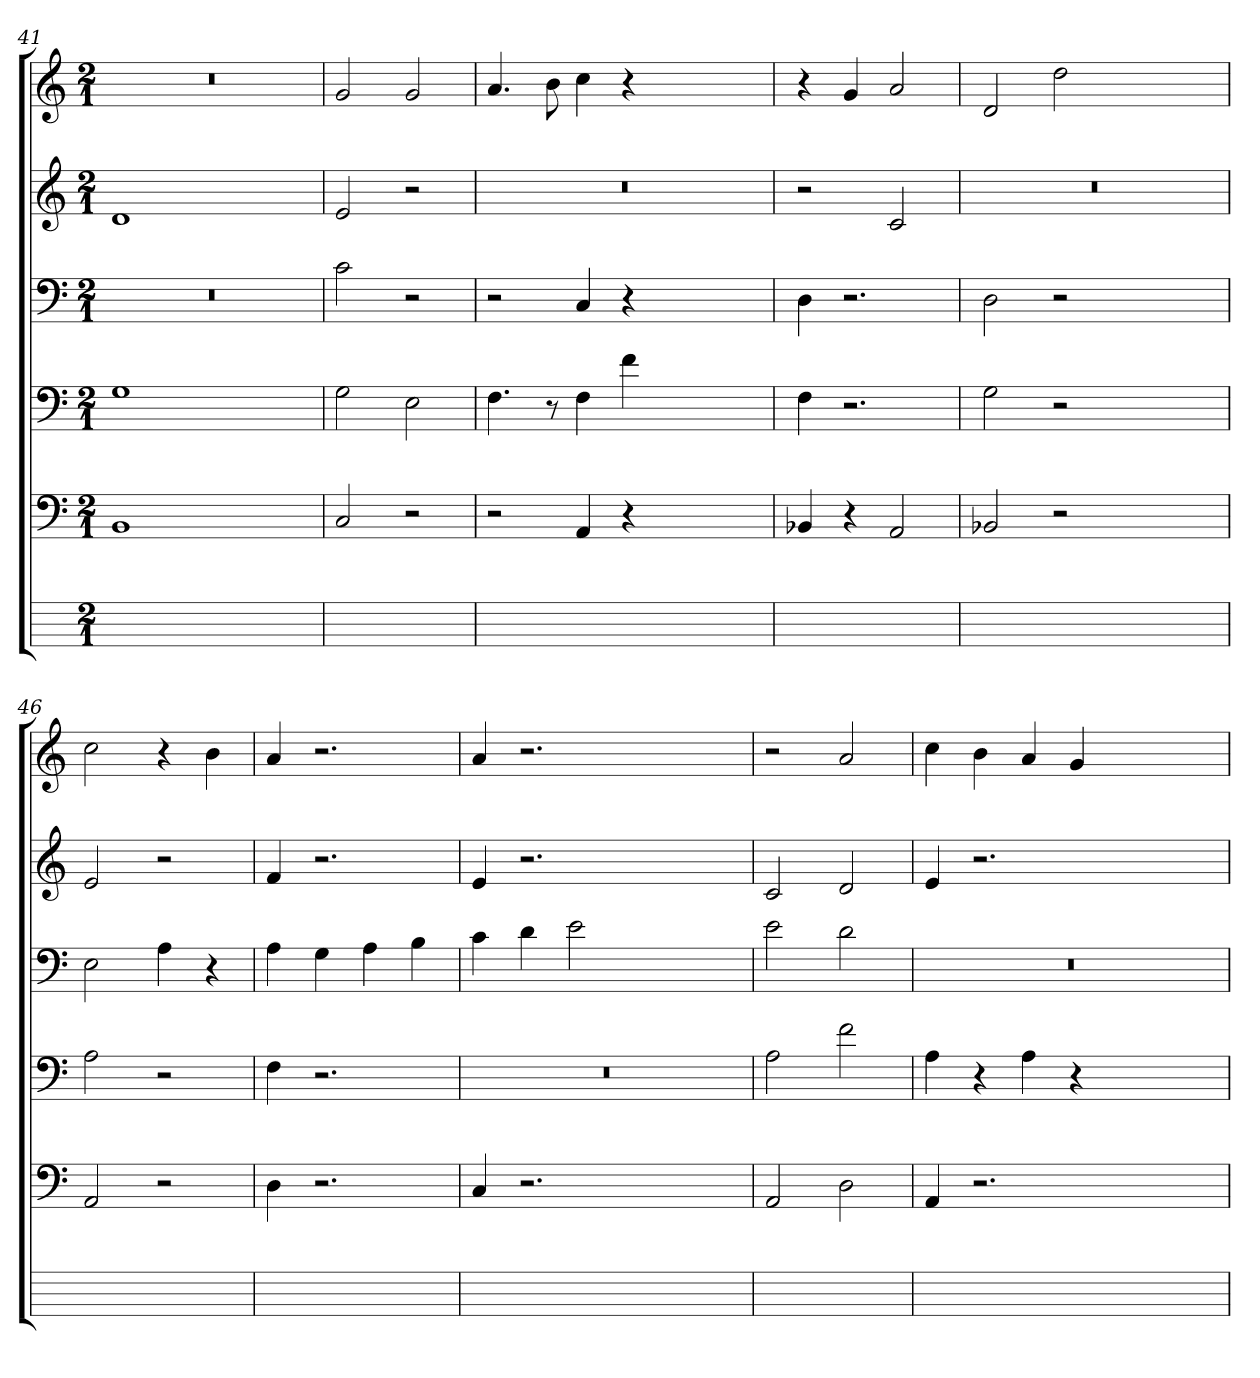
**kern	**kern	**kern	**kern	**kern	**kern
*part6	*part5	*part4	*part3	*part2	*part1
*staff6	*staff5	*staff4	*staff3	*staff2	*staff1
*	*clefF4	*clefF4	*clefF4	*clefG2	*clefG2
*	*k[]	*k[]	*k[]	*k[]	*k[]
*	*C:	*C:	*C:	*C:	*C:
*M2/1	*M2/1	*M2/1	*M2/1	*M2/1	*M2/1
=41	=41	=41	=41	=41	=41
0ryy	1BB	1G	0r	1d	0r
.	1ryy	1ryy	.	1ryy	.
=42	=42	=42	=42	=42	=42
1ryy	2C	2Gi	2cj	2e	2g
.	2r	2Ei	2r	2r	2gi
=43	=43	=43	=43	=43	=43
0ryy	2r	4.F	2r	0r	4.a
.	.	8r	.	.	8bZ
.	4AA	4Fi	4C	.	4ccj
.	4r	4fZ	4r	.	4r
.	1ryy	1ryy	1ryy	.	1ryy
=44	=44	=44	=44	=44	=44
1ryy	4BB-X	4F	4D	2r	4r
.	4r	2.r	2.r	.	4gZ
.	2AA	.	.	2cj	2aj
=45	=45	=45	=45	=45	=45
0ryy	2BB-X	2G	2D	0r	2d
.	2r	2r	2r	.	2dd
.	1ryy	1ryy	1ryy	.	1ryy
=46	=46	=46	=46	=46	=46
1ryy	2AA	2A	2E	2e	2cc
.	2r	2r	4A	2r	4r
.	.	.	4r	.	4bj
=47	=47	=47	=47	=47	=47
1ryy	4D	4Fj	4Ai	4f	4a
.	2.r	2.r	4G	2.r	2.r
.	.	.	4A	.	.
.	.	.	4B	.	.
=48	=48	=48	=48	=48	=48
0ryy	4C	0r	4c	4e	4ai
.	2.r	.	4d	2.r	2.r
.	.	.	2e	.	.
.	1ryy	.	1ryy	1ryy	1ryy
=49	=49	=49	=49	=49	=49
1ryy	2AA	2Ai	2ei	2c	2r
.	2D	2fj	2d	2d	2a
=50	=50	=50	=50	=50	=50
0ryy	4AA	4A	0r	4e	4cc
.	2.r	4r	.	2.r	4b
.	.	4Ai	.	.	4a
.	.	4r	.	.	4g
.	1ryy	1ryy	.	1ryy	1ryy
=	=	=	=	=	=
*-	*-	*-	*-	*-	*-
